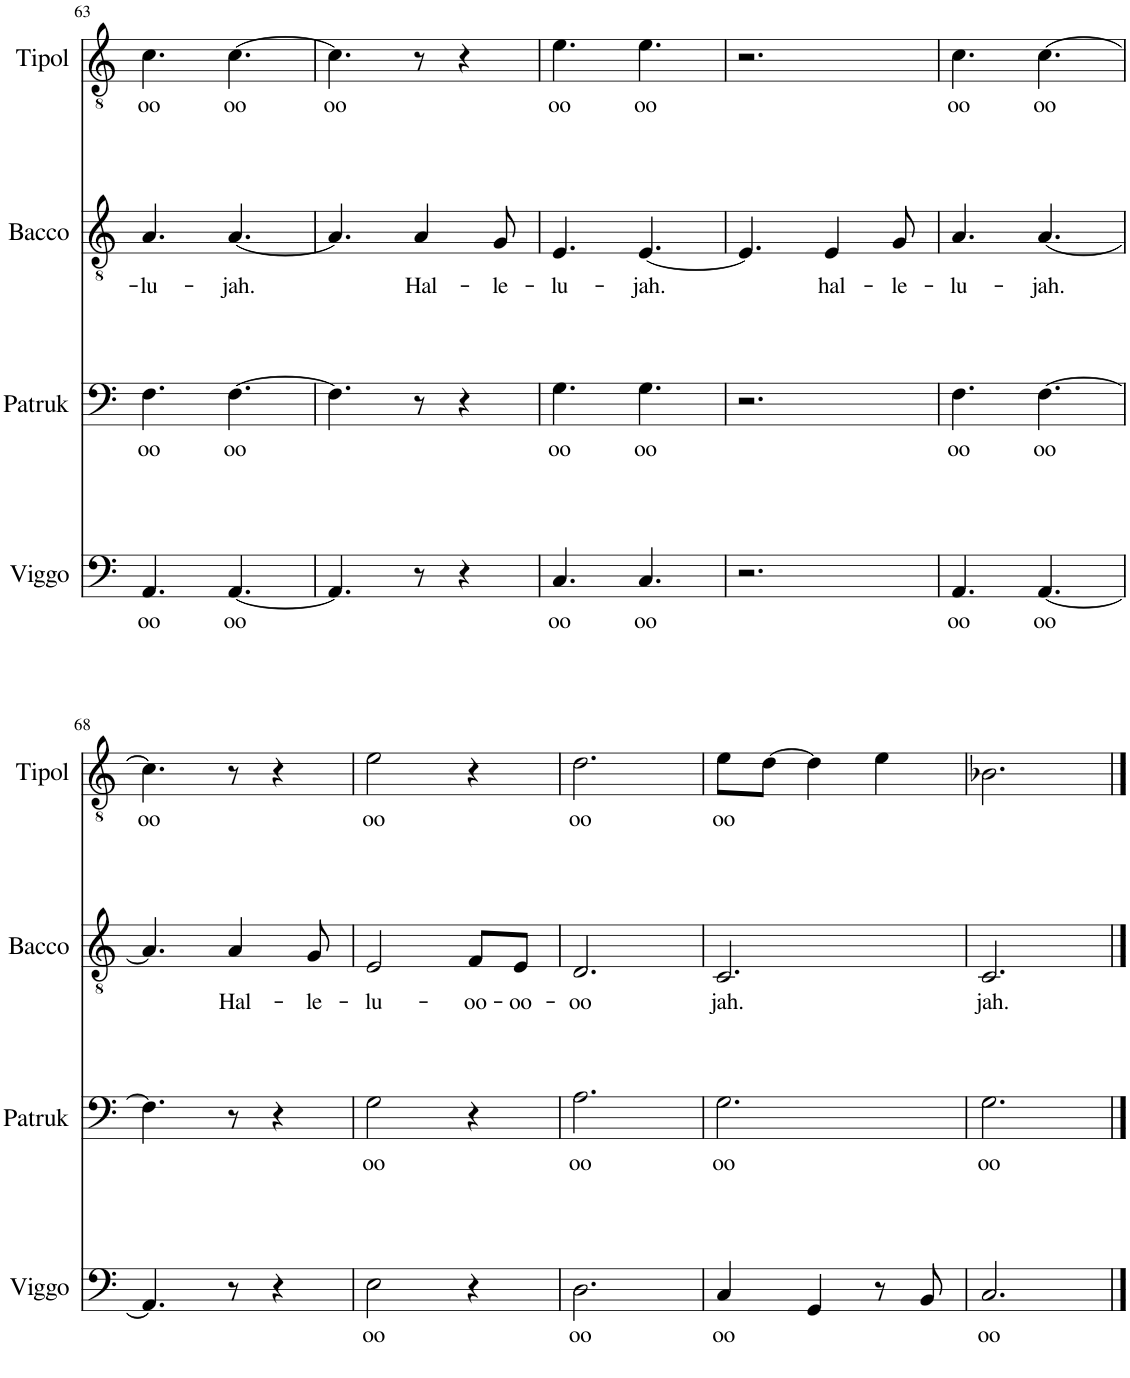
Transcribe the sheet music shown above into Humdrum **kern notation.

**kern	**text	**kern	**text	**kern	**text	**kern	**text
*part4	*part4	*part3	*part3	*part2	*part2	*part1	*part1
*staff4	*staff4	*staff3	*staff3	*staff2	*staff2	*staff1	*staff1
*I"Viggo	*	*I"Patruk	*	*I"Bacco	*	*I"Tipol	*
*I'Viggo	*	*I'Patruk	*	*I'Bacco	*	*I'Tipol	*
!!LO:PB:g=z
*clefF4	*	*clefF4	*	*clefGv2	*	*clefGv2	*
*k[]	*	*k[]	*	*k[]	*	*k[]	*
*M6/8	*	*M6/8	*	*M6/8	*	*M6/8	*
=63	=63	=63	=63	=63	=63	=63	=63
!	!LO:LY:b	!	!LO:LY:b	!	!LO:LY:b	!	!LO:LY:b
4.AA/	oo	4.F\	oo	4.A/	-lu-	4.c\	oo
!	!LO:LY:b	!	!LO:LY:b	!	!LO:LY:b	!	!LO:LY:b
[4.AA/	oo	[4.F\	oo	[4.A/	-jah.	[4.c\	oo
=64	=64	=64	=64	=64	=64	=64	=64
!	!	!	!	!	!	!	!LO:LY:b
4.AA/]	.	4.F\]	.	4.A/]	.	4.c\]	oo
!	!	!	!	!	!LO:LY:b	!	!
8r	.	8r	.	4A/	Hal-	8r	.
4r	.	4r	.	.	.	4r	.
!	!	!	!	!	!LO:LY:b	!	!
.	.	.	.	8G/	-le-	.	.
=65	=65	=65	=65	=65	=65	=65	=65
!	!LO:LY:b	!	!LO:LY:b	!	!LO:LY:b	!	!LO:LY:b
4.C/	oo	4.G\	oo	4.E/	-lu-	4.e\	oo
!	!LO:LY:b	!	!LO:LY:b	!	!LO:LY:b	!	!LO:LY:b
4.C/	oo	4.G\	oo	[4.E/	-jah.	4.e\	oo
=66	=66	=66	=66	=66	=66	=66	=66
2.r	.	2.r	.	4.E/]	.	2.r	.
!	!	!	!	!	!LO:LY:b	!	!
.	.	.	.	4E/	hal-	.	.
!	!	!	!	!	!LO:LY:b	!	!
.	.	.	.	8G/	-le-	.	.
=67	=67	=67	=67	=67	=67	=67	=67
!	!LO:LY:b	!	!LO:LY:b	!	!LO:LY:b	!	!LO:LY:b
4.AA/	oo	4.F\	oo	4.A/	-lu-	4.c\	oo
!	!LO:LY:b	!	!LO:LY:b	!	!LO:LY:b	!	!LO:LY:b
[4.AA/	oo	[4.F\	oo	[4.A/	-jah.	[4.c\	oo
!!LO:LB:g=z
=68	=68	=68	=68	=68	=68	=68	=68
!	!	!	!	!	!	!	!LO:LY:b
4.AA/]	.	4.F\]	.	4.A/]	.	4.c\]	oo
!	!	!	!	!	!LO:LY:b	!	!
8r	.	8r	.	4A/	Hal-	8r	.
4r	.	4r	.	.	.	4r	.
!	!	!	!	!	!LO:LY:b	!	!
.	.	.	.	8G/	-le-	.	.
=69	=69	=69	=69	=69	=69	=69	=69
!	!LO:LY:b	!	!LO:LY:b	!	!LO:LY:b	!	!LO:LY:b
2E\	oo	2G\	oo	2E/	-lu-	2e\	oo
!	!	!	!	!	!LO:LY:b	!	!
4r	.	4r	.	8F/L	-oo-	4r	.
!	!	!	!	!	!LO:LY:b	!	!
.	.	.	.	8E/J	-oo-	.	.
=70	=70	=70	=70	=70	=70	=70	=70
!	!LO:LY:b	!	!LO:LY:b	!	!LO:LY:b	!	!LO:LY:b
2.D\	oo	2.A\	oo	2.D/	-oo	2.d\	oo
=71	=71	=71	=71	=71	=71	=71	=71
!	!LO:LY:b	!	!LO:LY:b	!	!LO:LY:b	!	!LO:LY:b
4C/	oo	2.G\	oo	2.C/	jah.	8e\L	oo
.	.	.	.	.	.	[8d\J	.
4GG/	.	.	.	.	.	4d\]	.
8r	.	.	.	.	.	4e\	.
8BB/	.	.	.	.	.	.	.
=72	=72	=72	=72	=72	=72	=72	=72
!	!LO:LY:b	!	!LO:LY:b	!	!LO:LY:b	!	!
2.C/	oo	2.G\	oo	2.C/	jah.	2.B-X\	.
==	==	==	==	==	==	==	==
*-	*-	*-	*-	*-	*-	*-	*-
